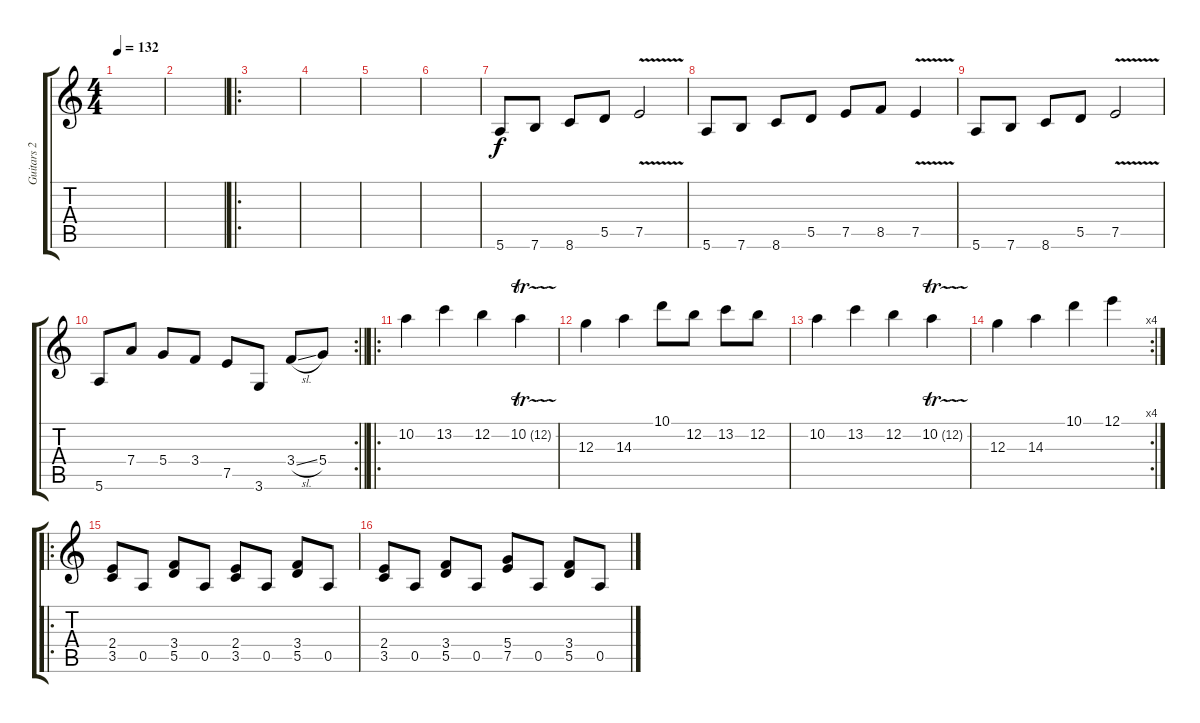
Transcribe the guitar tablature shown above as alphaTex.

\track ("Guitars 2" "Guitars 2") {instrument distortionguitar}
\staff {score tabs}
\tuning (E4 B3 G3 D3 A2 E2) {hide}
\ts (4 4)
\tempo 132
\clef g2
\ks c
|
|
\ro
|
|
|
|
5.6.8 7.6.8 8.6.8 5.5.8 7.5{v}.2 |
5.6.8 7.6.8 8.6.8 5.5.8 7.5.8 8.5.8 7.5{v}.4 |
5.6.8 7.6.8 8.6.8 5.5.8 7.5{v}.2 |
\rc 2
\barLineRight lightlight
5.6.8 7.4.8 5.4.8 3.4.8 7.5.8 3.6.8 3.4{sl}.8 5.4.8 |
\ro
10.2.4 13.2.4 12.2.4 10.2{tr (12 16)}.4 |
12.3.4 14.3.4 10.1.8 12.2.8 13.2.8 12.2.8 |
10.2.4 13.2.4 12.2.4 10.2{tr (12 16)}.4 |
\rc 4
12.3.4 14.3.4 10.1.4 12.1.4 |
\ro
(2.4 3.5).8 0.5.8 (3.4 5.5).8 0.5.8 (2.4 3.5).8 0.5.8 (3.4 5.5).8 0.5.8 |
(2.4 3.5).8 0.5.8 (3.4 5.5).8 0.5.8 (5.4 7.5).8 0.5.8 (3.4 5.5).8 0.5.8
